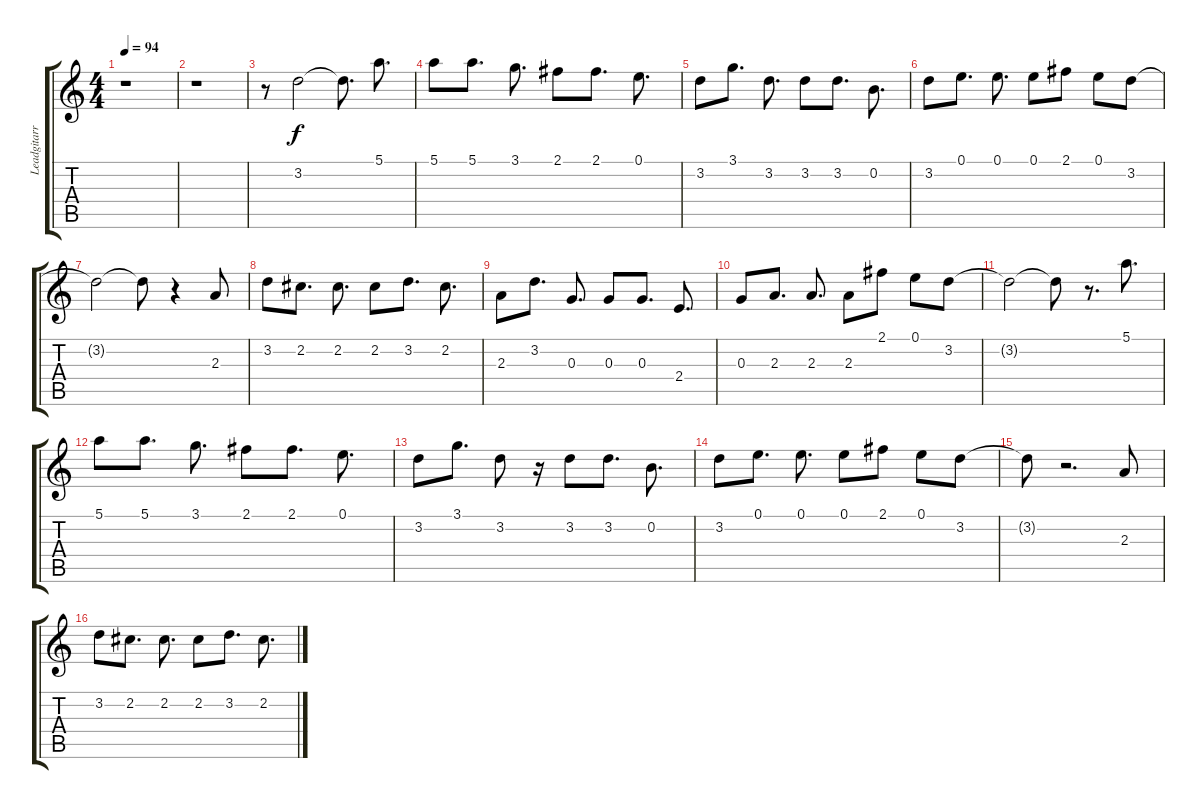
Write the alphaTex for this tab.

\track ("Leadgitarre" "Leadgitarr") {instrument overdrivenguitar}
\staff {score tabs}
\tuning (E4 B3 G3 D3 A2 E2) {hide}
\ts (4 4)
\tempo 94
\clef g2
\ks c
r.1{dy f} |
r.1 |
r.8 3.2.2 3.2{t}.8{d} 5.1.8{d} |
5.1.8 5.1.8{d} 3.1.8{d} 2.1.8 2.1.8{d} 0.1.8{d} |
3.2.8 3.1.8{d} 3.2.8{d} 3.2.8 3.2.8{d} 0.2.8{d} |
3.2.8 0.1.8{d} 0.1.8{d} 0.1.8 2.1.8 0.1.8 3.2.8 |
3.2{t}.2 3.2{t}.8 r.4 2.3.8 |
3.2.8 2.2.8{d} 2.2.8{d} 2.2.8 3.2.8{d} 2.2.8{d} |
2.3.8 3.2.8{d} 0.3.8{d} 0.3.8 0.3.8{d} 2.4.8{d} |
0.3.8 2.3.8{d} 2.3.8{d} 2.3.8 2.1.8 0.1.8 3.2.8 |
3.2{t}.2 3.2{t}.8 r.8{d} 5.1.8{d} |
5.1.8 5.1.8{d} 3.1.8{d} 2.1.8 2.1.8{d} 0.1.8{d} |
3.2.8 3.1.8{d} 3.2.8 r.16 3.2.8 3.2.8{d} 0.2.8{d} |
3.2.8 0.1.8{d} 0.1.8{d} 0.1.8 2.1.8 0.1.8 3.2.8 |
3.2{t}.8 r.2{d} 2.3.8 |
3.2.8 2.2.8{d} 2.2.8{d} 2.2.8 3.2.8{d} 2.2.8{d}
